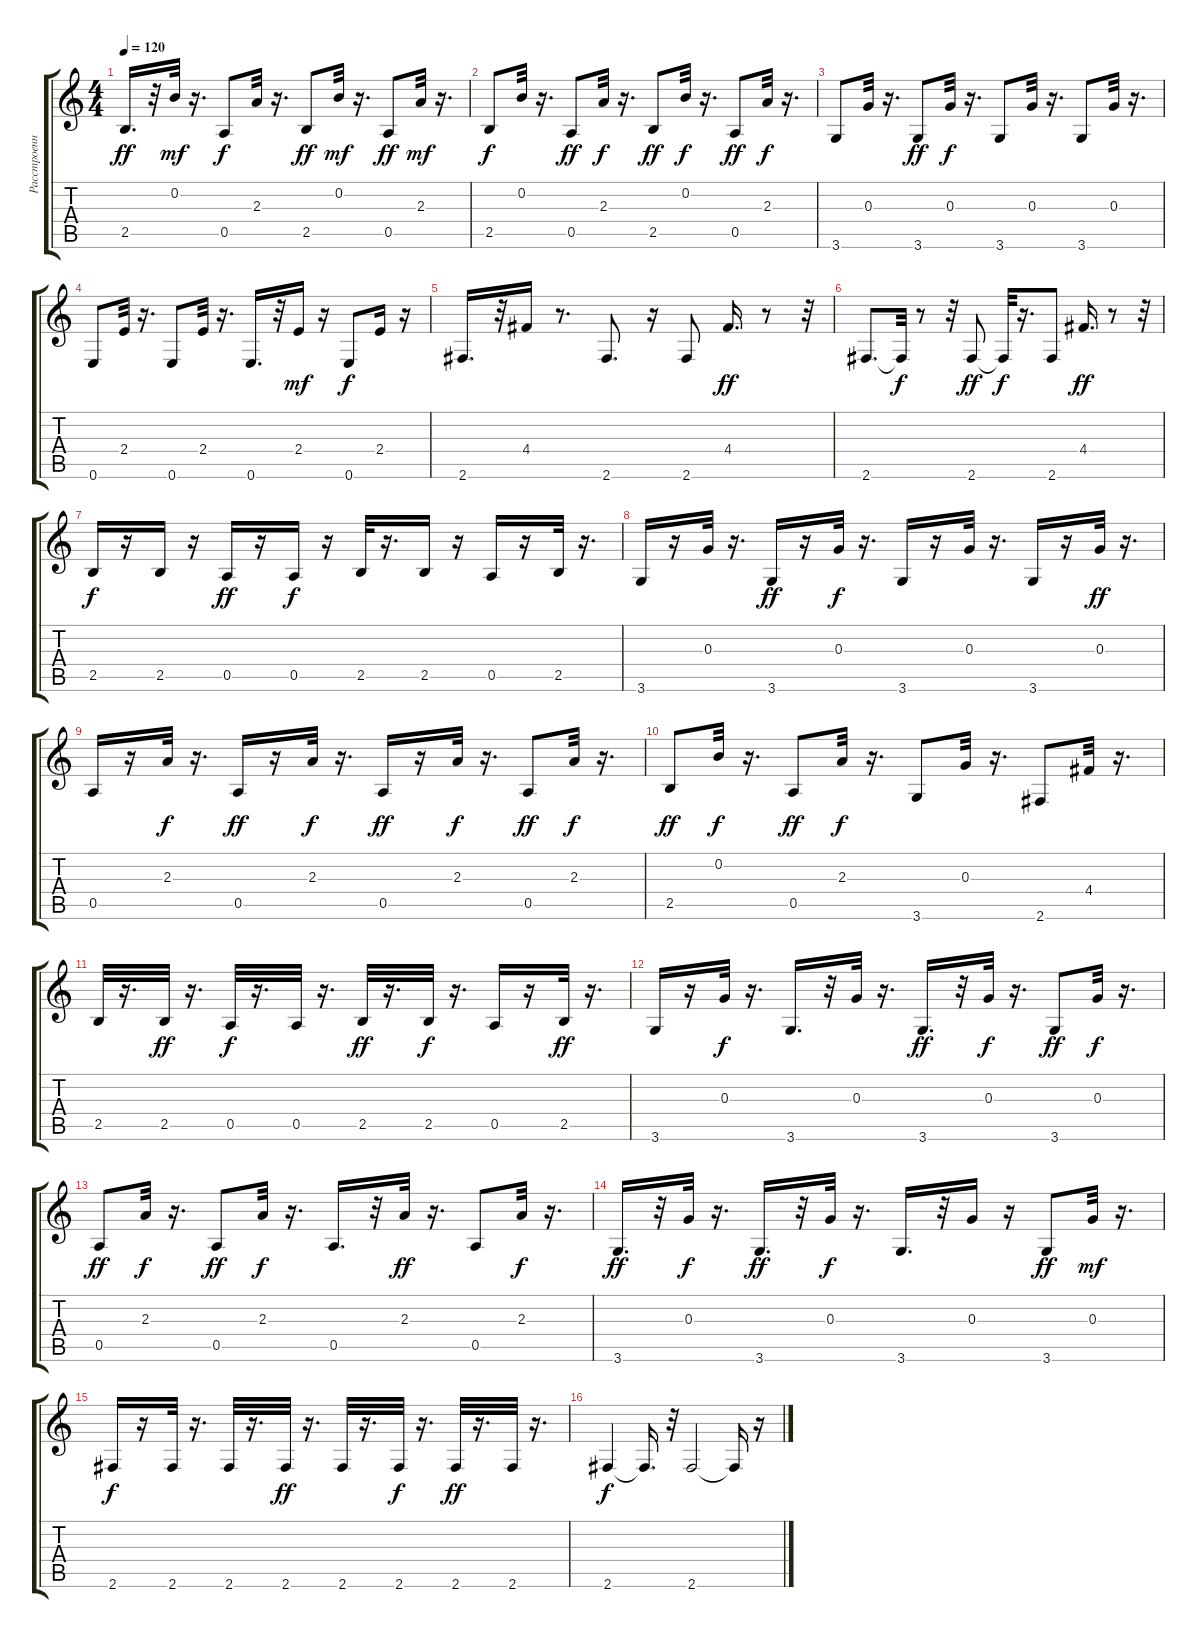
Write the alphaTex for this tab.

\track ("Расстроенный Бас" "Расстроенн") {instrument fretlessbass}
\staff {score tabs}
\tuning (E4 B3 G3 D3 A2 E2) {hide}
\ts (4 4)
\tempo 120
\clef g2
\ks c
2.5.16{d dy ff} r.32 0.2.32{dy mf} r.16{d} 0.5.8{dy f} 2.3.32 r.16{d} 2.5.8{dy ff} 0.2.32{dy mf} r.16{d} 0.5.8{dy ff} 2.3.32{dy mf} r.16{d} |
2.5.8{dy f} 0.2.32 r.16{d} 0.5.8{dy ff} 2.3.32{dy f} r.16{d} 2.5.8{dy ff} 0.2.32{dy f} r.16{d} 0.5.8{dy ff} 2.3.32{dy f} r.16{d} |
3.6.8 0.3.32 r.16{d} 3.6.8{dy ff} 0.3.32{dy f} r.16{d} 3.6.8 0.3.32 r.16{d} 3.6.8 0.3.32 r.16{d} |
0.6.8 2.4.32 r.16{d} 0.6.8 2.4.32 r.16{d} 0.6.16{d} r.32 2.4.16{dy mf} r.16 0.6.8{dy f} 2.4.16 r.16 |
2.6.16{d} r.32 4.4.16 r.8{d} 2.6.8{d} r.16 2.6.8 4.4.16{d dy ff} r.8 r.32 |
2.6.8{d} 2.6{t}.32{dy f} r.8 r.32 2.6.8{dy ff} 2.6{t}.32{dy f} r.16{d} 2.6.8 4.4.16{d dy ff} r.8 r.32 |
2.5.16{dy f} r.16 2.5.16 r.16 0.5.16{dy ff} r.16 0.5.16{dy f} r.16 2.5.32 r.16{d} 2.5.16 r.16 0.5.16 r.16 2.5.32 r.16{d} |
3.6.16 r.16 0.3.32 r.16{d} 3.6.16{dy ff} r.16 0.3.32{dy f} r.16{d} 3.6.16 r.16 0.3.32 r.16{d} 3.6.16 r.16 0.3.32{dy ff} r.16{d} |
0.5.16 r.16 2.3.32{dy f} r.16{d} 0.5.16{dy ff} r.16 2.3.32{dy f} r.16{d} 0.5.16{dy ff} r.16 2.3.32{dy f} r.16{d} 0.5.8{dy ff} 2.3.32{dy f} r.16{d} |
2.5.8{dy ff} 0.2.32{dy f} r.16{d} 0.5.8{dy ff} 2.3.32{dy f} r.16{d} 3.6.8 0.3.32 r.16{d} 2.6.8 4.4.32 r.16{d} |
2.5.32 r.16{d} 2.5.32{dy ff} r.16{d} 0.5.32{dy f} r.16{d} 0.5.32 r.16{d} 2.5.32{dy ff} r.16{d} 2.5.32{dy f} r.16{d} 0.5.16 r.16 2.5.32{dy ff} r.16{d} |
3.6.16 r.16 0.3.32{dy f} r.16{d} 3.6.16{d} r.32 0.3.32 r.16{d} 3.6.16{d dy ff} r.32 0.3.32{dy f} r.16{d} 3.6.8{dy ff} 0.3.32{dy f} r.16{d} |
0.5.8{dy ff} 2.3.32{dy f} r.16{d} 0.5.8{dy ff} 2.3.32{dy f} r.16{d} 0.5.16{d} r.32 2.3.32{dy ff} r.16{d} 0.5.8 2.3.32{dy f} r.16{d} |
3.6.16{d dy ff} r.32 0.3.32{dy f} r.16{d} 3.6.16{d dy ff} r.32 0.3.32{dy f} r.16{d} 3.6.16{d} r.32 0.3.16 r.16 3.6.8{dy ff} 0.3.32{dy mf} r.16{d} |
2.6.16{dy f} r.16 2.6.32 r.16{d} 2.6.32 r.16{d} 2.6.32{dy ff} r.16{d} 2.6.32 r.16{d} 2.6.32{dy f} r.16{d} 2.6.32{dy ff} r.16{d} 2.6.32 r.16{d} |
2.6.4{dy f} 2.6{t}.16{d} r.32 2.6.2 2.6{t}.16 r.16
